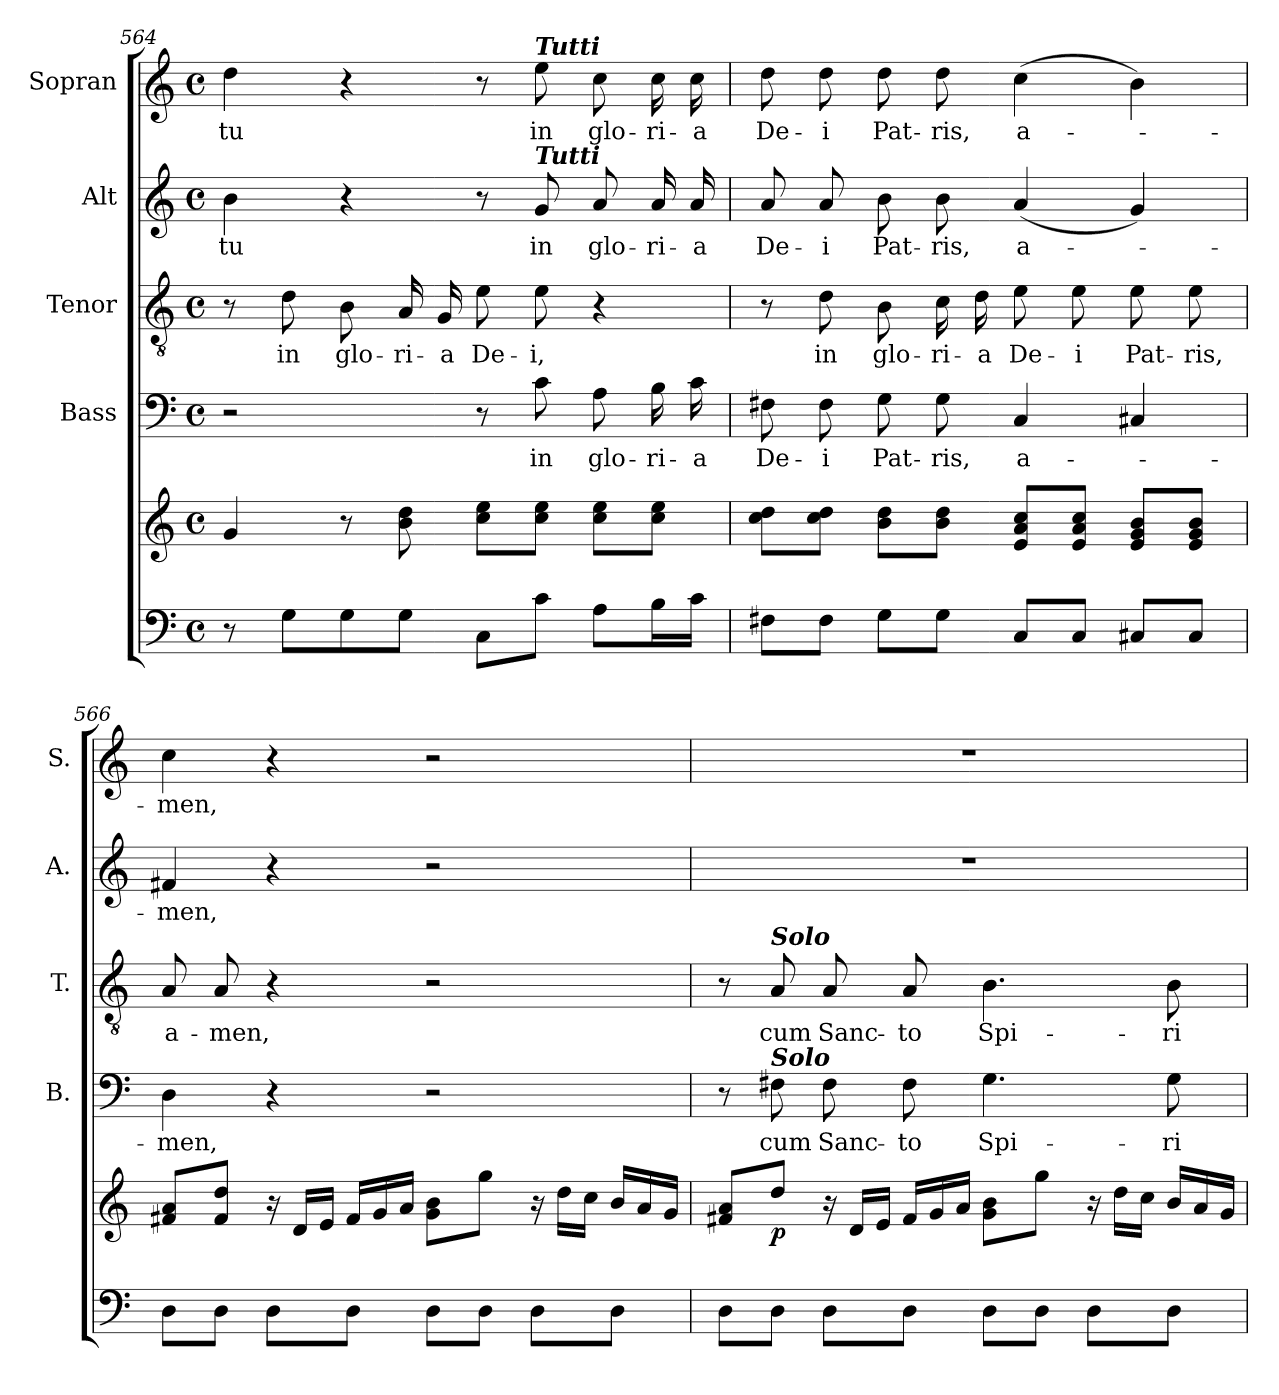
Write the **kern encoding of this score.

**kern	**kern	**dynam	**kern	**text	**kern	**text	**kern	**text	**kern	**text
*part5	*part5	*part5	*part4	*part4	*part3	*part3	*part2	*part2	*part1	*part1
*staff6	*staff5	*staff5/6	*staff4	*staff4	*staff3	*staff3	*staff2	*staff2	*staff1	*staff1
*	*	*	*I"Bass	*	*I"Tenor	*	*I"Alt	*	*I"Sopran	*
*	*	*	*I'B.	*	*I'T.	*	*I'A.	*	*I'S.	*
*clefF4	*clefG2	*	*clefF4	*	*clefGv2	*	*clefG2	*	*clefG2	*
*k[]	*k[]	*	*k[]	*	*k[]	*	*k[]	*	*k[]	*
*C:	*C:	*	*C:	*	*C:	*	*C:	*	*C:	*
*M4/4	*M4/4	*	*M4/4	*	*M4/4	*	*M4/4	*	*M4/4	*
*met(c)	*met(c)	*	*met(c)	*	*met(c)	*	*met(c)	*	*met(c)	*
=564	=564	=564	=564	=564	=564	=564	=564	=564	=564	=564
!	!	!	!	!	!	!	!	!LO:LY:b	!	!LO:LY:b
8r	4g/	.	2r	.	8r	.	4b\	-tu	4dd\	-tu
!	!	!	!	!	!	!LO:LY:b	!	!	!	!
8G\L	.	.	.	.	8d\	in	.	.	.	.
!	!	!	!	!	!	!LO:LY:b	!	!	!	!
8G\	8r	.	.	.	8B\	glo-	4r	.	4r	.
!	!	!	!	!	!	!LO:LY:b	!	!	!	!
8G\J	8b\ 8dd\	.	.	.	16A/	-ri-	.	.	.	.
!	!	!	!	!	!	!LO:LY:b	!	!	!	!
.	.	.	.	.	16G/	-a	.	.	.	.
!	!	!	!	!	!	!LO:LY:b	!	!	!	!
8C\L	8cc\ 8ee\L	.	8r	.	8e\	De-	8r	.	8r	.
!	!	!	!	!	!	!	!	!	!LO:TX:a:Bi:t=Tutti	!
!	!	!	!	!	!	!	!LO:TX:a:Bi:t=Tutti	!	!	!
!	!	!	!	!LO:LY:b	!	!LO:LY:b	!	!LO:LY:b	!	!LO:LY:b
8c\J	8cc\ 8ee\J	.	8c\	in	8e\	-i,	8g/	in	8ee\	in
!	!	!	!	!LO:LY:b	!	!	!	!LO:LY:b	!	!LO:LY:b
8A\L	8cc\ 8ee\L	.	8A\	glo-	4r	.	8a/	glo-	8cc\	glo-
!	!	!	!	!LO:LY:b	!	!	!	!LO:LY:b	!	!LO:LY:b
16B\L	8cc\ 8ee\J	.	16B\	-ri-	.	.	16a/	-ri-	16cc\	-ri-
!	!	!	!	!LO:LY:b	!	!	!	!LO:LY:b	!	!LO:LY:b
16c\JJ	.	.	16c\	-a	.	.	16a/	-a	16cc\	-a
!!LO:PB:g=z
=565	=565	=565	=565	=565	=565	=565	=565	=565	=565	=565
!	!	!	!	!LO:LY:b	!	!	!	!LO:LY:b	!	!LO:LY:b
8F#X\L	8cc\ 8dd\L	.	8F#X\	De-	8r	.	8a/	De-	8dd\	De-
!	!	!	!	!LO:LY:b	!	!LO:LY:b	!	!LO:LY:b	!	!LO:LY:b
8F#\J	8cc\ 8dd\J	.	8F#\	-i	8d\	in	8a/	-i	8dd\	-i
!	!	!	!	!LO:LY:b	!	!LO:LY:b	!	!LO:LY:b	!	!LO:LY:b
8G\L	8b\ 8dd\L	.	8G\	Pat-	8B\	glo-	8b\	Pat-	8dd\	Pat-
!	!	!	!	!LO:LY:b	!	!LO:LY:b	!	!LO:LY:b	!	!LO:LY:b
8G\J	8b\ 8dd\J	.	8G\	-ris,	16c\	-ri-	8b\	-ris,	8dd\	-ris,
!	!	!	!	!	!	!LO:LY:b	!	!	!	!
.	.	.	.	.	16d\	-a	.	.	.	.
!	!	!	!	!LO:LY:b	!	!LO:LY:b	!	!LO:LY:b	!	!LO:LY:b
8C/L	8e/ 8a/ 8cc/L	.	4C/	a-	8e\	De-	(<4a/	a-	(>4cc\	a-
!	!	!	!	!	!	!LO:LY:b	!	!	!	!
8C/J	8e/ 8a/ 8cc/J	.	.	.	8e\	-i	.	.	.	.
!	!	!	!	!	!	!LO:LY:b	!	!	!	!
8C#X/L	8e/ 8g/ 8b/L	.	4C#X/	.	8e\	Pat-	4g/)	.	4b\)	.
!	!	!	!	!	!	!LO:LY:b	!	!	!	!
8C#/J	8e/ 8g/ 8b/J	.	.	.	8e\	-ris,	.	.	.	.
=566	=566	=566	=566	=566	=566	=566	=566	=566	=566	=566
!	!	!	!	!LO:LY:b	!	!LO:LY:b	!	!LO:LY:b	!	!LO:LY:b
8D\L	8f#X/ 8a/L	.	4D\	-men,	8A/	a-	4f#X/	-men,	4cc\	-men,
!	!	!	!	!	!	!LO:LY:b	!	!	!	!
8D\J	8f#/ 8dd/J	.	.	.	8A/	-men,	.	.	.	.
*	*Xtuplet	*	*	*	*	*	*	*	*	*
8D\L	24r	.	4r	.	4r	.	4r	.	4r	.
.	24d/LL	.	.	.	.	.	.	.	.	.
.	24e/JJ	.	.	.	.	.	.	.	.	.
8D\J	24f#/LL	.	.	.	.	.	.	.	.	.
.	24g/	.	.	.	.	.	.	.	.	.
.	24a/JJ	.	.	.	.	.	.	.	.	.
8D\L	8g\ 8b\L	.	2r	.	2r	.	2r	.	2r	.
8D\J	8gg\J	.	.	.	.	.	.	.	.	.
8D\L	24r	.	.	.	.	.	.	.	.	.
.	24dd\LL	.	.	.	.	.	.	.	.	.
.	24cc\JJ	.	.	.	.	.	.	.	.	.
8D\J	24b/LL	.	.	.	.	.	.	.	.	.
.	24a/	.	.	.	.	.	.	.	.	.
.	24g/JJ	.	.	.	.	.	.	.	.	.
=567	=567	=567	=567	=567	=567	=567	=567	=567	=567	=567
8D\L	8f#X/ 8a/L	.	8r	.	8r	.	1r	.	1r	.
!	!	!	!	!	!LO:TX:a:Bi:t=Solo	!	!	!	!	!
!	!	!	!LO:TX:a:Bi:t=Solo	!	!	!	!	!	!	!
!	!	!LO:DY:b	!	!LO:LY:b	!	!LO:LY:b	!	!	!	!
8D\J	8dd/J	p	8F#X\	cum	8A/	cum	.	.	.	.
!	!	!	!	!LO:LY:b	!	!LO:LY:b	!	!	!	!
8D\L	24r	.	8F#\	Sanc-	8A/	Sanc-	.	.	.	.
.	24d/LL	.	.	.	.	.	.	.	.	.
.	24e/JJ	.	.	.	.	.	.	.	.	.
!	!	!	!	!LO:LY:b	!	!LO:LY:b	!	!	!	!
8D\J	24f#/LL	.	8F#\	-to	8A/	-to	.	.	.	.
.	24g/	.	.	.	.	.	.	.	.	.
.	24a/JJ	.	.	.	.	.	.	.	.	.
!	!	!	!	!LO:LY:b	!	!LO:LY:b	!	!	!	!
8D\L	8g\ 8b\L	.	4.G\	Spi-	4.B\	Spi-	.	.	.	.
8D\J	8gg\J	.	.	.	.	.	.	.	.	.
8D\L	24r	.	.	.	.	.	.	.	.	.
.	24dd\LL	.	.	.	.	.	.	.	.	.
.	24cc\JJ	.	.	.	.	.	.	.	.	.
!	!	!	!	!LO:LY:b	!	!LO:LY:b	!	!	!	!
8D\J	24b/LL	.	8G\	-ri-	8B\	-ri-	.	.	.	.
.	24a/	.	.	.	.	.	.	.	.	.
.	24g/JJ	.	.	.	.	.	.	.	.	.
=	=	=	=	=	=	=	=	=	=	=
*-	*-	*-	*-	*-	*-	*-	*-	*-	*-	*-
